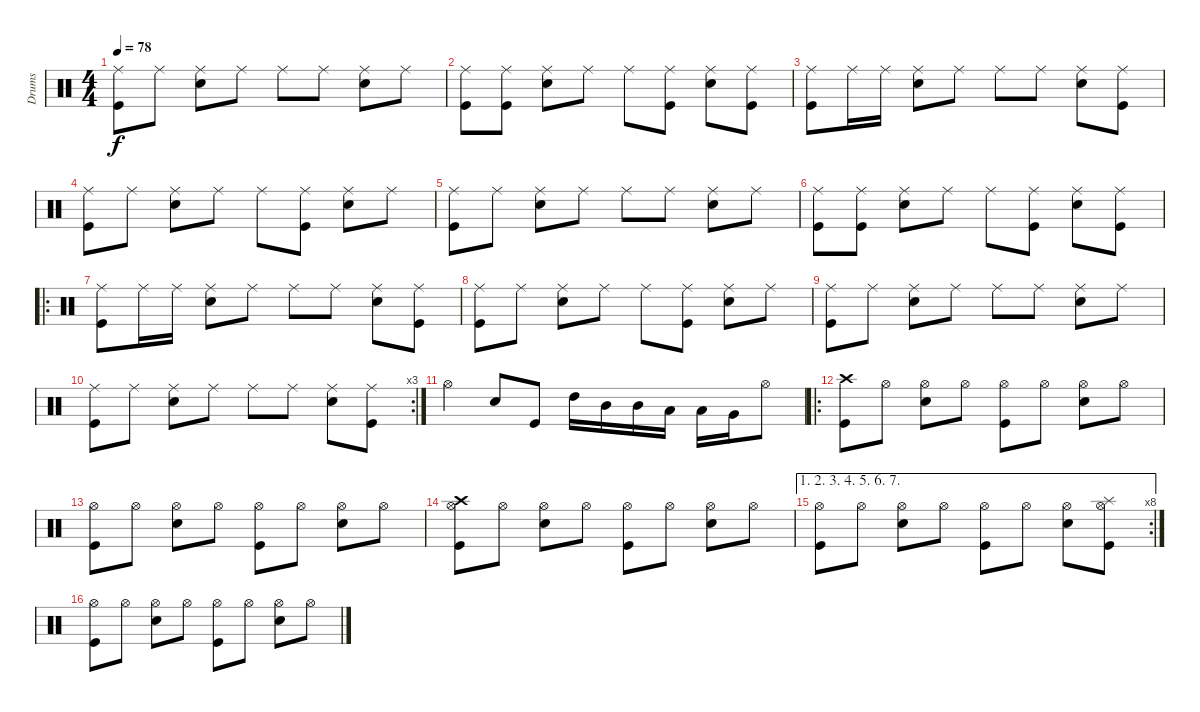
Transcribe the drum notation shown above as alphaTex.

\track ("Drums" "Drums") {instrument percussion}
\staff {score}
\articulation defaults
\ts (4 4)
\tempo 78
\clef neutral
\ks c
("Ride (middle)" "Kick (hit)").8{dy f} "Ride (middle)".8 ("Ride (middle)" "Snare (hit) 2").8 "Ride (middle)".8 "Ride (middle)".8 "Ride (middle)".8 ("Ride (middle)" "Snare (hit) 2").8 "Ride (middle)".8 |
("Ride (middle)" "Kick (hit)").8 ("Ride (middle)" "Kick (hit)").8 ("Ride (middle)" "Snare (hit) 2").8 "Ride (middle)".8 "Ride (middle)".8 ("Ride (middle)" "Kick (hit)").8 ("Ride (middle)" "Snare (hit) 2").8 ("Ride (middle)" "Kick (hit)").8 |
("Ride (middle)" "Kick (hit)").8 "Ride (middle)".16 "Ride (middle)".16 ("Ride (middle)" "Snare (hit) 2").8 "Ride (middle)".8 "Ride (middle)".8 "Ride (middle)".8 ("Ride (middle)" "Snare (hit) 2").8 ("Ride (middle)" "Kick (hit)").8 |
("Ride (middle)" "Kick (hit)").8 "Ride (middle)".8 ("Ride (middle)" "Snare (hit) 2").8 "Ride (middle)".8 "Ride (middle)".8 ("Ride (middle)" "Kick (hit)").8 ("Ride (middle)" "Snare (hit) 2").8 "Ride (middle)".8 |
("Ride (middle)" "Kick (hit)").8 "Ride (middle)".8 ("Ride (middle)" "Snare (hit) 2").8 "Ride (middle)".8 "Ride (middle)".8 "Ride (middle)".8 ("Ride (middle)" "Snare (hit) 2").8 "Ride (middle)".8 |
("Ride (middle)" "Kick (hit)").8 ("Ride (middle)" "Kick (hit)").8 ("Ride (middle)" "Snare (hit) 2").8 "Ride (middle)".8 "Ride (middle)".8 ("Ride (middle)" "Kick (hit)").8 ("Ride (middle)" "Snare (hit) 2").8 ("Ride (middle)" "Kick (hit)").8 |
\ro
("Ride (middle)" "Kick (hit)").8 "Ride (middle)".16 "Ride (middle)".16 ("Ride (middle)" "Snare (hit) 2").8 "Ride (middle)".8 "Ride (middle)".8 "Ride (middle)".8 ("Ride (middle)" "Snare (hit) 2").8 ("Ride (middle)" "Kick (hit)").8 |
("Ride (middle)" "Kick (hit)").8 "Ride (middle)".8 ("Ride (middle)" "Snare (hit) 2").8 "Ride (middle)".8 "Ride (middle)".8 ("Ride (middle)" "Kick (hit)").8 ("Ride (middle)" "Snare (hit) 2").8 "Ride (middle)".8 |
("Ride (middle)" "Kick (hit)").8 "Ride (middle)".8 ("Ride (middle)" "Snare (hit) 2").8 "Ride (middle)".8 "Ride (middle)".8 "Ride (middle)".8 ("Ride (middle)" "Snare (hit) 2").8 "Ride (middle)".8 |
\rc 3
("Ride (middle)" "Kick (hit)").8 "Ride (middle)".8 ("Ride (middle)" "Snare (hit) 2").8 "Ride (middle)".8 "Ride (middle)".8 "Ride (middle)".8 ("Ride (middle)" "Snare (hit) 2").8 ("Ride (middle)" "Kick (hit)").8 |
"Hi-Hat (open)".4 "Snare (hit) 2".8 "Kick (hit)".8 "High Tom (hit)".16 "Mid Tom (hit)".16 "Mid Tom (hit)".16 "Low Tom (hit)".16 "Low Tom (hit)".16 "Very Low Tom (hit)".16 "Hi-Hat (open)".8 |
\ro
("Crash high (hit)" "Kick (hit)").8 "Hi-Hat (open)".8 ("Hi-Hat (open)" "Snare (hit) 2").8 "Hi-Hat (open)".8 ("Hi-Hat (open)" "Kick (hit)").8 "Hi-Hat (open)".8 ("Hi-Hat (open)" "Snare (hit) 2").8 "Hi-Hat (open)".8 |
("Hi-Hat (open)" "Kick (hit)").8 "Hi-Hat (open)".8 ("Hi-Hat (open)" "Snare (hit) 2").8 "Hi-Hat (open)".8 ("Hi-Hat (open)" "Kick (hit)").8 "Hi-Hat (open)".8 ("Hi-Hat (open)" "Snare (hit) 2").8 "Hi-Hat (open)".8 |
("Crash high (hit)" "Hi-Hat (open)" "Kick (hit)").8 "Hi-Hat (open)".8 ("Hi-Hat (open)" "Snare (hit) 2").8 "Hi-Hat (open)".8 ("Hi-Hat (open)" "Kick (hit)").8 "Hi-Hat (open)".8 ("Hi-Hat (open)" "Snare (hit) 2").8 "Hi-Hat (open)".8 |
\ae (1 2 3 4 5 6 7)
\rc 8
("Hi-Hat (open)" "Kick (hit)").8 "Hi-Hat (open)".8 ("Hi-Hat (open)" "Snare (hit) 2").8 "Hi-Hat (open)".8 ("Hi-Hat (open)" "Kick (hit)").8 "Hi-Hat (open)".8 ("Hi-Hat (open)" "Snare (hit) 2").8 ("Splash (hit)" "Hi-Hat (open)" "Kick (hit)").8 |
("Hi-Hat (open)" "Kick (hit)").8 "Hi-Hat (open)".8 ("Hi-Hat (open)" "Snare (hit) 2").8 "Hi-Hat (open)".8 ("Hi-Hat (open)" "Kick (hit)").8 "Hi-Hat (open)".8 ("Hi-Hat (open)" "Snare (hit) 2").8 "Hi-Hat (open)".8
